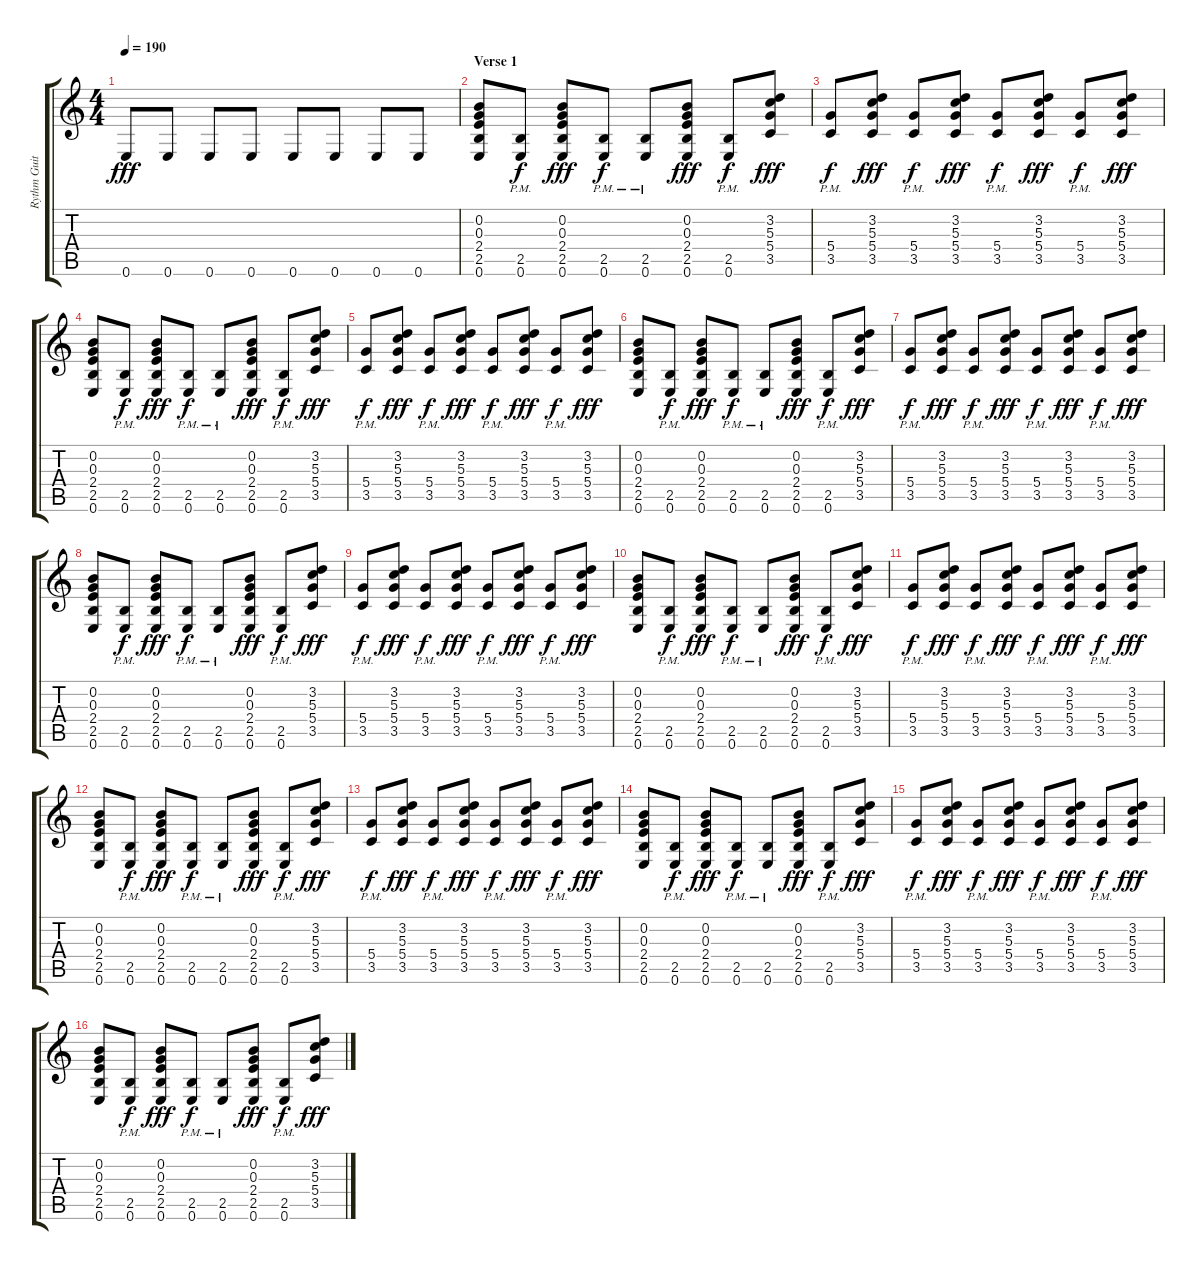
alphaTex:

\track ("Rythm Guitar" "Rythm Guit") {instrument overdrivenguitar}
\staff {score tabs}
\tuning (E4 B3 G3 D3 A2 E2) {hide}
\ts (4 4)
\tempo 190
\clef g2
\ks c
0.6.8{dy fff} 0.6.8 0.6.8 0.6.8 0.6.8 0.6.8 0.6.8 0.6.8 |
\section ("" "Verse 1")
(0.2 0.3 2.4 2.5 0.6).8 (2.5 0.6{pm}).8{dy f} (0.2 0.3 2.4 2.5 0.6).8{dy fff} (2.5 0.6{pm}).8{dy f} (2.5 0.6{pm}).8 (0.2 0.3 2.4 2.5 0.6).8{dy fff} (2.5 0.6{pm}).8{dy f} (3.2 5.3 5.4 3.5).8{dy fff} |
(5.4 3.5{pm}).8{dy f} (3.2 5.3 5.4 3.5).8{dy fff} (5.4 3.5{pm}).8{dy f} (3.2 5.3 5.4 3.5).8{dy fff} (5.4 3.5{pm}).8{dy f} (3.2 5.3 5.4 3.5).8{dy fff} (5.4 3.5{pm}).8{dy f} (3.2 5.3 5.4 3.5).8{dy fff} |
(0.2 0.3 2.4 2.5 0.6).8 (2.5 0.6{pm}).8{dy f} (0.2 0.3 2.4 2.5 0.6).8{dy fff} (2.5 0.6{pm}).8{dy f} (2.5 0.6{pm}).8 (0.2 0.3 2.4 2.5 0.6).8{dy fff} (2.5 0.6{pm}).8{dy f} (3.2 5.3 5.4 3.5).8{dy fff} |
(5.4 3.5{pm}).8{dy f} (3.2 5.3 5.4 3.5).8{dy fff} (5.4 3.5{pm}).8{dy f} (3.2 5.3 5.4 3.5).8{dy fff} (5.4 3.5{pm}).8{dy f} (3.2 5.3 5.4 3.5).8{dy fff} (5.4 3.5{pm}).8{dy f} (3.2 5.3 5.4 3.5).8{dy fff} |
(0.2 0.3 2.4 2.5 0.6).8 (2.5 0.6{pm}).8{dy f} (0.2 0.3 2.4 2.5 0.6).8{dy fff} (2.5 0.6{pm}).8{dy f} (2.5 0.6{pm}).8 (0.2 0.3 2.4 2.5 0.6).8{dy fff} (2.5 0.6{pm}).8{dy f} (3.2 5.3 5.4 3.5).8{dy fff} |
(5.4 3.5{pm}).8{dy f} (3.2 5.3 5.4 3.5).8{dy fff} (5.4 3.5{pm}).8{dy f} (3.2 5.3 5.4 3.5).8{dy fff} (5.4 3.5{pm}).8{dy f} (3.2 5.3 5.4 3.5).8{dy fff} (5.4 3.5{pm}).8{dy f} (3.2 5.3 5.4 3.5).8{dy fff} |
(0.2 0.3 2.4 2.5 0.6).8 (2.5 0.6{pm}).8{dy f} (0.2 0.3 2.4 2.5 0.6).8{dy fff} (2.5 0.6{pm}).8{dy f} (2.5 0.6{pm}).8 (0.2 0.3 2.4 2.5 0.6).8{dy fff} (2.5 0.6{pm}).8{dy f} (3.2 5.3 5.4 3.5).8{dy fff} |
(5.4 3.5{pm}).8{dy f} (3.2 5.3 5.4 3.5).8{dy fff} (5.4 3.5{pm}).8{dy f} (3.2 5.3 5.4 3.5).8{dy fff} (5.4 3.5{pm}).8{dy f} (3.2 5.3 5.4 3.5).8{dy fff} (5.4 3.5{pm}).8{dy f} (3.2 5.3 5.4 3.5).8{dy fff} |
(0.2 0.3 2.4 2.5 0.6).8 (2.5 0.6{pm}).8{dy f} (0.2 0.3 2.4 2.5 0.6).8{dy fff} (2.5 0.6{pm}).8{dy f} (2.5 0.6{pm}).8 (0.2 0.3 2.4 2.5 0.6).8{dy fff} (2.5 0.6{pm}).8{dy f} (3.2 5.3 5.4 3.5).8{dy fff} |
(5.4 3.5{pm}).8{dy f} (3.2 5.3 5.4 3.5).8{dy fff} (5.4 3.5{pm}).8{dy f} (3.2 5.3 5.4 3.5).8{dy fff} (5.4 3.5{pm}).8{dy f} (3.2 5.3 5.4 3.5).8{dy fff} (5.4 3.5{pm}).8{dy f} (3.2 5.3 5.4 3.5).8{dy fff} |
(0.2 0.3 2.4 2.5 0.6).8 (2.5 0.6{pm}).8{dy f} (0.2 0.3 2.4 2.5 0.6).8{dy fff} (2.5 0.6{pm}).8{dy f} (2.5 0.6{pm}).8 (0.2 0.3 2.4 2.5 0.6).8{dy fff} (2.5 0.6{pm}).8{dy f} (3.2 5.3 5.4 3.5).8{dy fff} |
(5.4 3.5{pm}).8{dy f} (3.2 5.3 5.4 3.5).8{dy fff} (5.4 3.5{pm}).8{dy f} (3.2 5.3 5.4 3.5).8{dy fff} (5.4 3.5{pm}).8{dy f} (3.2 5.3 5.4 3.5).8{dy fff} (5.4 3.5{pm}).8{dy f} (3.2 5.3 5.4 3.5).8{dy fff} |
(0.2 0.3 2.4 2.5 0.6).8 (2.5 0.6{pm}).8{dy f} (0.2 0.3 2.4 2.5 0.6).8{dy fff} (2.5 0.6{pm}).8{dy f} (2.5 0.6{pm}).8 (0.2 0.3 2.4 2.5 0.6).8{dy fff} (2.5 0.6{pm}).8{dy f} (3.2 5.3 5.4 3.5).8{dy fff} |
(5.4 3.5{pm}).8{dy f} (3.2 5.3 5.4 3.5).8{dy fff} (5.4 3.5{pm}).8{dy f} (3.2 5.3 5.4 3.5).8{dy fff} (5.4 3.5{pm}).8{dy f} (3.2 5.3 5.4 3.5).8{dy fff} (5.4 3.5{pm}).8{dy f} (3.2 5.3 5.4 3.5).8{dy fff} |
(0.2 0.3 2.4 2.5 0.6).8 (2.5 0.6{pm}).8{dy f} (0.2 0.3 2.4 2.5 0.6).8{dy fff} (2.5 0.6{pm}).8{dy f} (2.5 0.6{pm}).8 (0.2 0.3 2.4 2.5 0.6).8{dy fff} (2.5 0.6{pm}).8{dy f} (3.2 5.3 5.4 3.5).8{dy fff}
